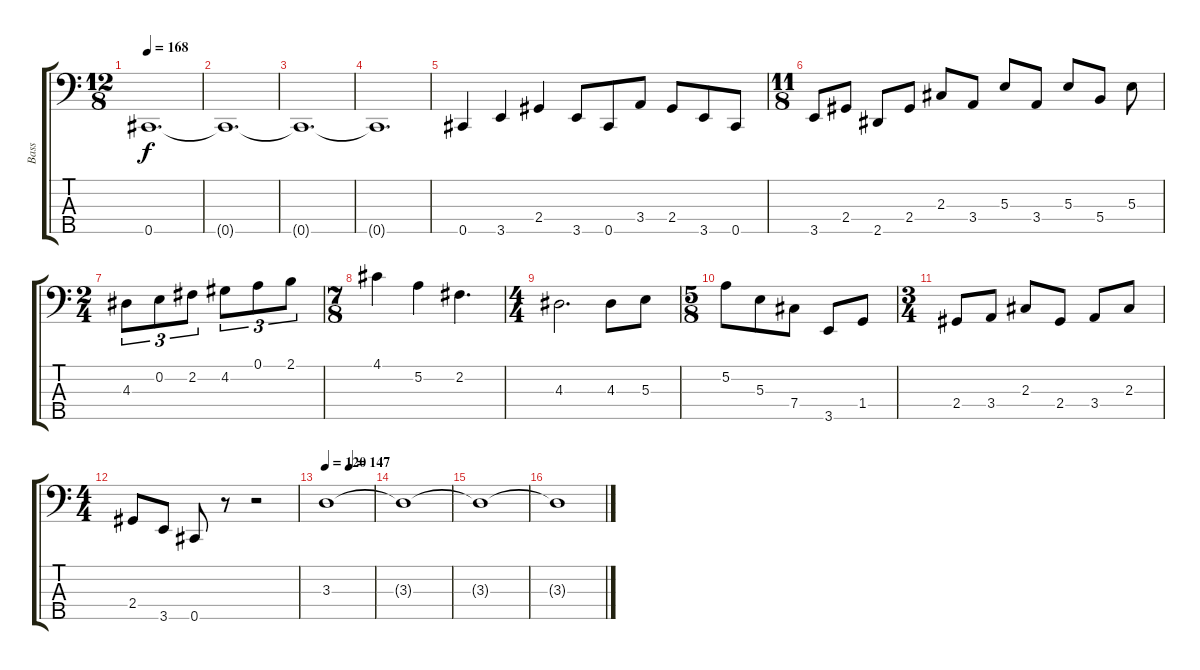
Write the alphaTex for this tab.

\track ("Bass" "Bass") {instrument electricbassfinger}
\staff {score tabs}
\tuning (A2 E2 B1 Gb1 Db1) {hide}
\ts (12 8)
\tempo 168
\clef f4
\ks c
0.5{t}.1{d dy f} |
0.5{t}.1{d} |
0.5{t}.1{d} |
0.5{t}.1{d} |
0.5.4 3.5.4 2.4.4 3.5.8 0.5.8 3.4.8 2.4.8 3.5.8 0.5.8 |
\ts (11 8)
3.5.8 2.4.8 2.5.8 2.4.8 2.3.8 3.4.8 5.3.8 3.4.8 5.3.8 5.4.8 5.3.8 |
\ts (2 4)
4.3.8{tu (3 2)} 0.2.8{tu (3 2)} 2.2.8{tu (3 2)} 4.2.8{tu (3 2)} 0.1.8{tu (3 2)} 2.1.8{tu (3 2)} |
\ts (7 8)
4.1.4 5.2.4 2.2.4{d} |
\ts (4 4)
4.3.2{d} 4.3.8 5.3.8 |
\ts (5 8)
5.2.8 5.3.8 7.4.8 3.5.8 1.4.8 |
\ts (3 4)
2.4.8 3.4.8 2.3.8 2.4.8 3.4.8 2.3.8 |
\ts (4 4)
2.4.8 3.5.8 0.5.8 r.8 r.2 |
\tempo 120
\tempo (147 0.5)
3.3.1 |
3.3{t}.1 |
3.3{t}.1 |
3.3{t}.1
